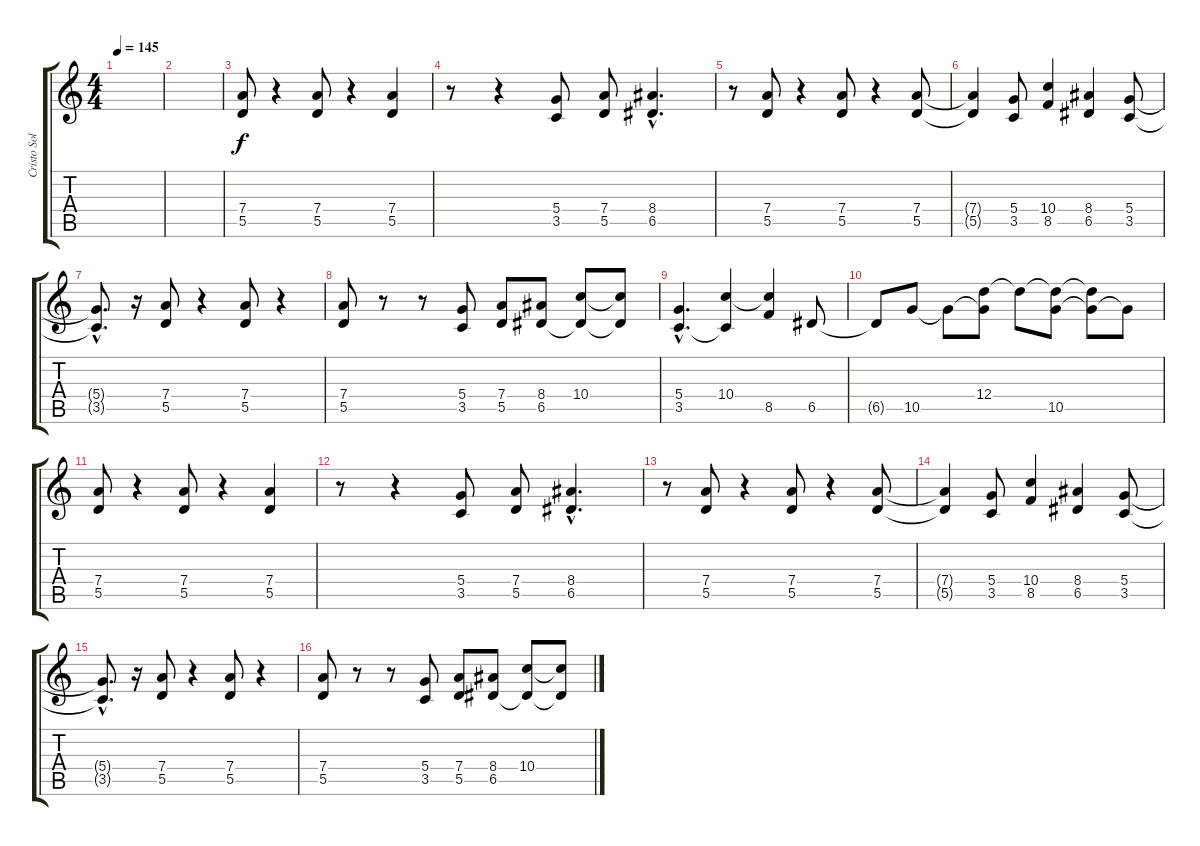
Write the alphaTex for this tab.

\track ("Cristo Solo" "Cristo Sol") {instrument distortionguitar}
\staff {score tabs}
\tuning (E4 B3 G3 D3 A2 E2) {hide}
\ts (4 4)
\tempo 145
\clef g2
\ks c
|
|
(7.4 5.5).8 r.4 (7.4 5.5).8 r.4 (7.4 5.5).4 |
r.8 r.4 (5.4 3.5).8 (7.4 5.5).8 (8.4{hac} 6.5{hac}).4{d} |
r.8 (7.4 5.5).8 r.4 (7.4 5.5).8 r.4 (7.4 5.5).8 |
(7.4{t} 5.5{t}).4 (5.4 3.5).8 (10.4 8.5).4 (8.4 6.5).4 (5.4 3.5).8 |
(5.4{hac t} 3.5{hac t}).8{d} r.16 (7.4 5.5).8 r.4 (7.4 5.5).8 r.4 |
(7.4 5.5).8 r.8 r.8 (5.4 3.5).8 (7.4 5.5).8 (8.4 6.5).8 (10.4 6.5{t}).8 (10.4{t} 6.5{t}).8 |
(5.4{hac} 3.5{hac}).4{d} (10.4 3.5{t}).4 (10.4{t} 8.5).4 6.5.8 |
6.5{t}.8 10.5.8 10.5{t}.8 (12.4 10.5{t}).8 12.4{t}.8 (12.4{t} 10.5).8 (12.4{t} 10.5{t}).8 10.5{t}.8 |
(7.4 5.5).8 r.4 (7.4 5.5).8 r.4 (7.4 5.5).4 |
r.8 r.4 (5.4 3.5).8 (7.4 5.5).8 (8.4{hac} 6.5{hac}).4{d} |
r.8 (7.4 5.5).8 r.4 (7.4 5.5).8 r.4 (7.4 5.5).8 |
(7.4{t} 5.5{t}).4 (5.4 3.5).8 (10.4 8.5).4 (8.4 6.5).4 (5.4 3.5).8 |
(5.4{hac t} 3.5{hac t}).8{d} r.16 (7.4 5.5).8 r.4 (7.4 5.5).8 r.4 |
(7.4 5.5).8 r.8 r.8 (5.4 3.5).8 (7.4 5.5).8 (8.4 6.5).8 (10.4 6.5{t}).8 (10.4{t} 6.5{t}).8
